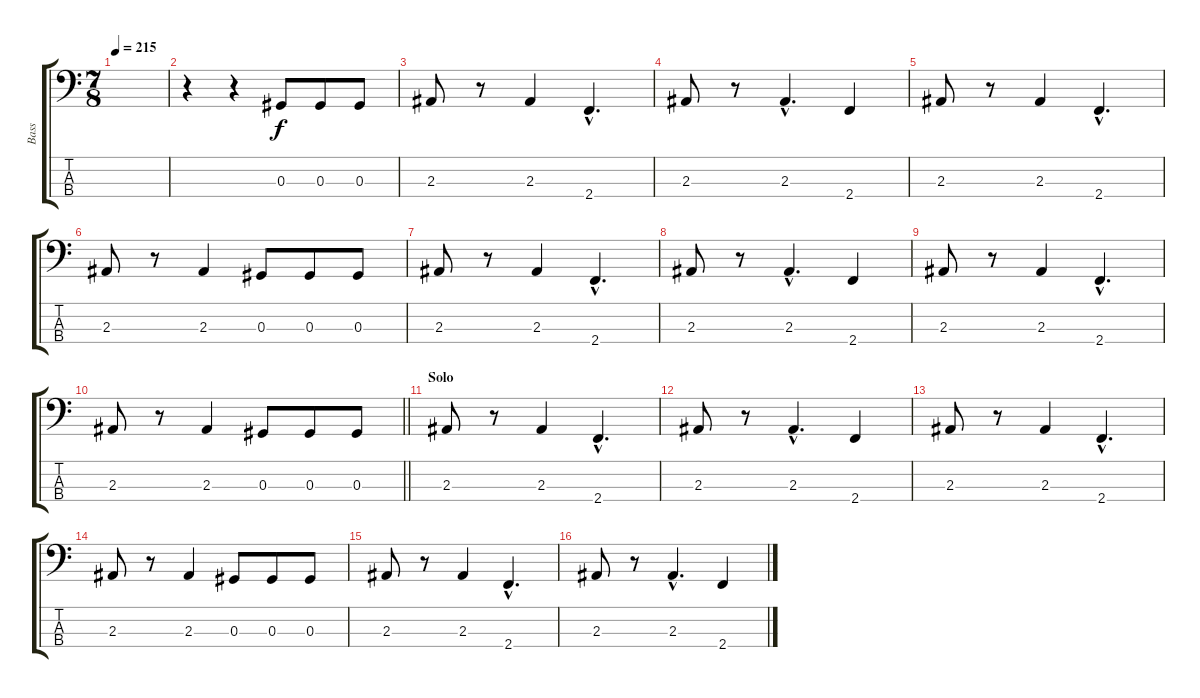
\track ("Bass" "Bass") {instrument electricbasspick}
\staff {score tabs}
\tuning (Gb2 Db2 Ab1 Eb1) {hide}
\ts (7 8)
\tempo 215
\clef f4
\ks c
|
r.4 r.4 0.3.8 0.3.8 0.3.8 |
2.3.8 r.8 2.3.4 2.4{hac}.4{d} |
2.3.8 r.8 2.3{hac}.4{d} 2.4.4 |
2.3.8 r.8 2.3.4 2.4{hac}.4{d} |
2.3.8 r.8 2.3.4 0.3.8 0.3.8 0.3.8 |
2.3.8 r.8 2.3.4 2.4{hac}.4{d} |
2.3.8 r.8 2.3{hac}.4{d} 2.4.4 |
2.3.8 r.8 2.3.4 2.4{hac}.4{d} |
\barLineRight lightlight
2.3.8 r.8 2.3.4 0.3.8 0.3.8 0.3.8 |
\section ("" "Solo")
2.3.8 r.8 2.3.4 2.4{hac}.4{d} |
2.3.8 r.8 2.3{hac}.4{d} 2.4.4 |
2.3.8 r.8 2.3.4 2.4{hac}.4{d} |
2.3.8 r.8 2.3.4 0.3.8 0.3.8 0.3.8 |
2.3.8 r.8 2.3.4 2.4{hac}.4{d} |
2.3.8 r.8 2.3{hac}.4{d} 2.4.4
